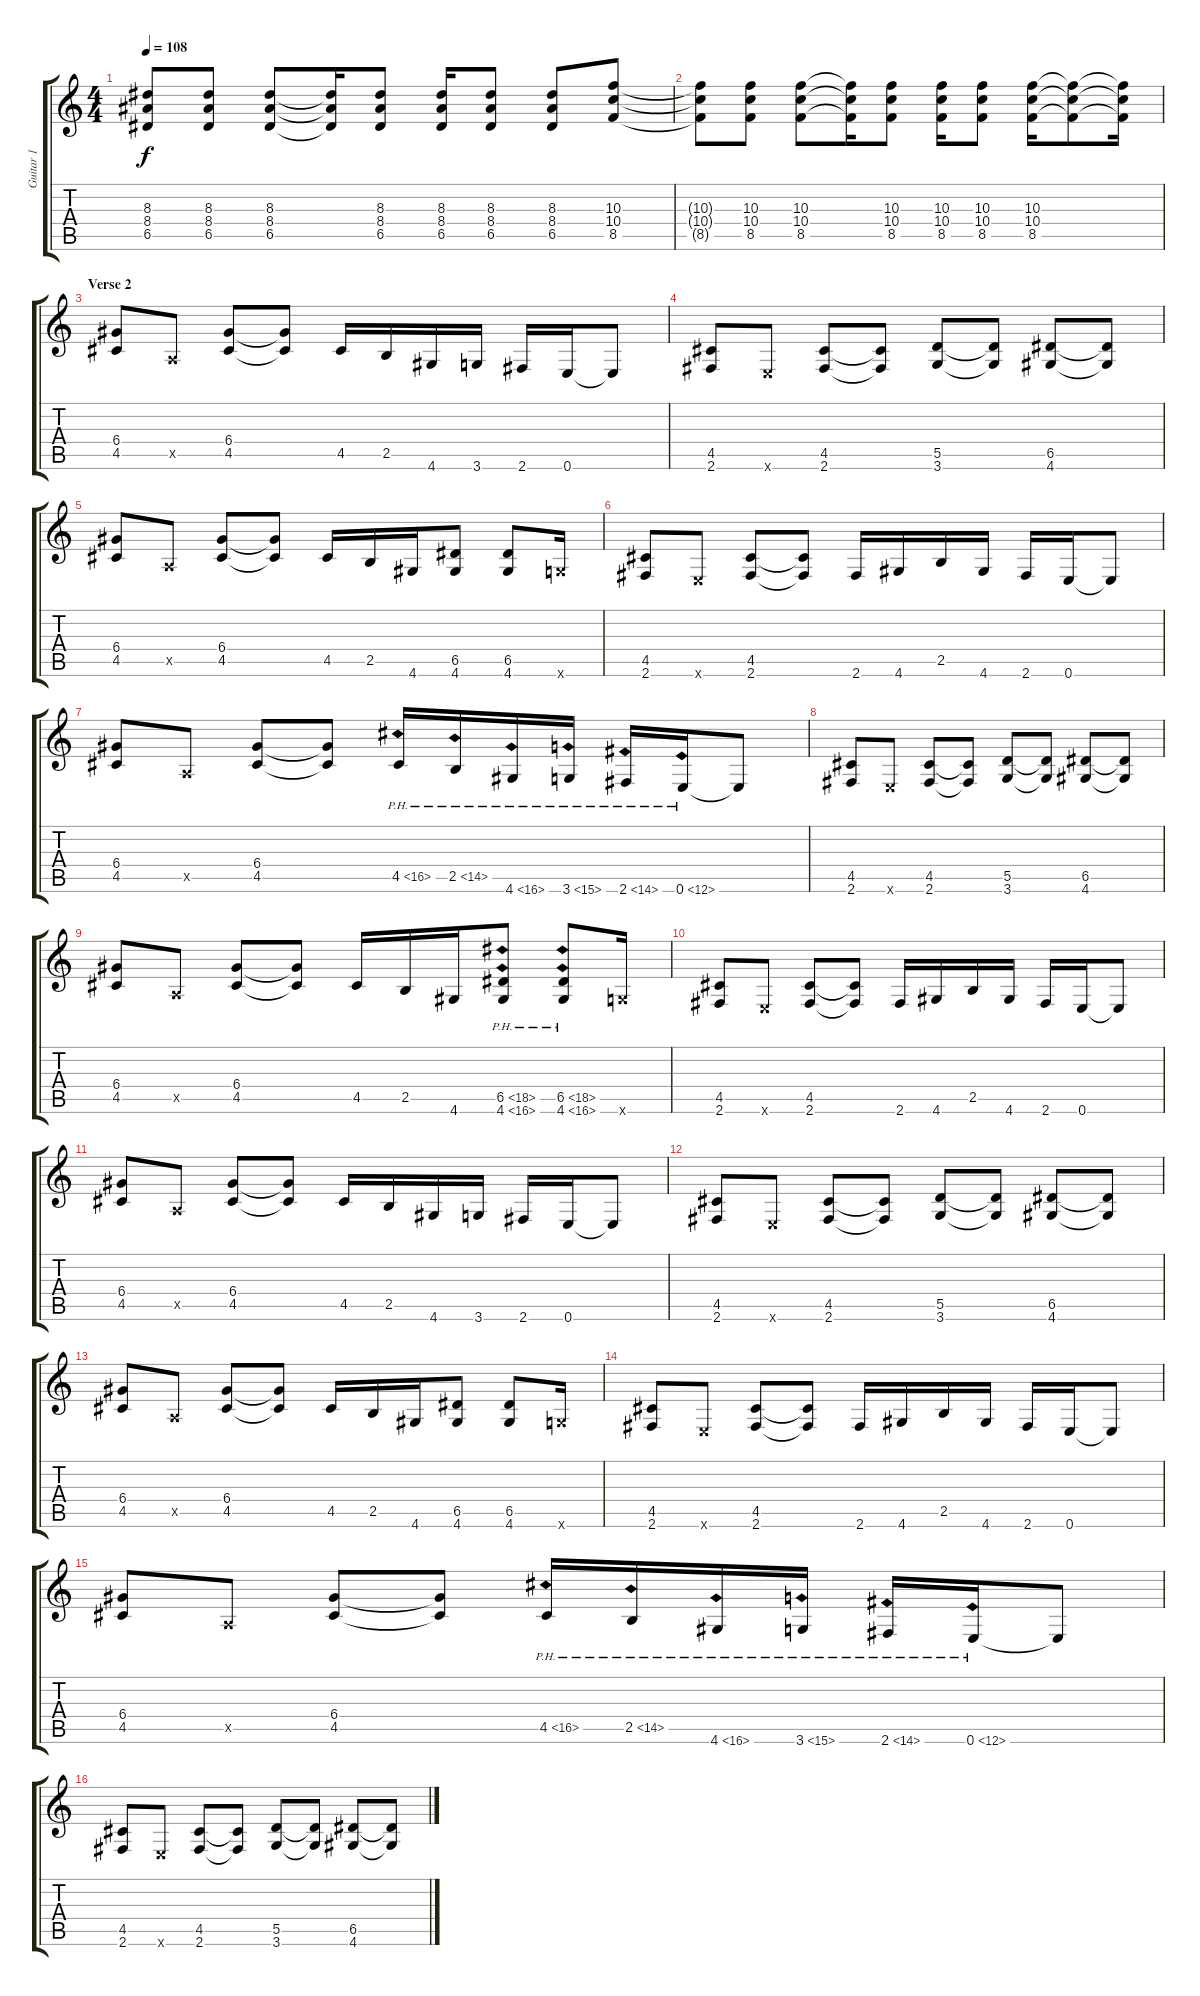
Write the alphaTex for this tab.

\track ("Guitar 1" "Guitar 1") {instrument overdrivenguitar}
\staff {score tabs}
\tuning (E4 B3 G3 D3 A2 E2) {hide}
\ts (4 4)
\tempo 108
\clef g2
\ks c
(8.3{t} 8.4{t} 6.5{t}).8{dy f} (8.3 8.4 6.5).8 (8.3 8.4 6.5).8 (8.3{t} 8.4{t} 6.5{t}).16 (8.3 8.4 6.5).8 (8.3 8.4 6.5).16 (8.3 8.4 6.5).8 (8.3 8.4 6.5).8 (10.3 10.4 8.5).8 |
(10.3{t} 10.4{t} 8.5{t}).8 (10.3 10.4 8.5).8 (10.3 10.4 8.5).8 (10.3{t} 10.4{t} 8.5{t}).16 (10.3 10.4 8.5).8 (10.3 10.4 8.5).16 (10.3 10.4 8.5).8 (10.3 10.4 8.5).16 (10.3{t} 10.4{t} 8.5{t}).8 (10.3{t} 10.4{t} 8.5{t}).16 |
\section ("" "Verse 2")
(6.4 4.5).8 0.5{x}.8 (6.4 4.5).8 (6.4{t} 4.5{t}).8 4.5.16 2.5.16 4.6.16 3.6.16 2.6.16 0.6.16 0.6{t}.8 |
(4.5 2.6).8 0.6{x}.8 (4.5 2.6).8 (4.5{t} 2.6{t}).8 (5.5 3.6).8 (5.5{t} 3.6{t}).8 (6.5 4.6).8 (6.5{t} 4.6{t}).8 |
(6.4 4.5).8 0.5{x}.8 (6.4 4.5).8 (6.4{t} 4.5{t}).8 4.5.16 2.5.16 4.6.16 (6.5 4.6).8 (6.5 4.6).8 3.6{x}.16 |
(4.5 2.6).8 0.6{x}.8 (4.5 2.6).8 (4.5{t} 2.6{t}).8 2.6.16 4.6.16 2.5.16 4.6.16 2.6.16 0.6.16 0.6{t}.8 |
(6.4 4.5).8 0.5{x}.8 (6.4 4.5).8 (6.4{t} 4.5{t}).8 4.5{ph 12}.16 2.5{ph 12}.16 4.6{ph 12}.16 3.6{ph 12}.16 2.6{ph 12}.16 0.6{ph 12}.16 0.6{t}.8 |
(4.5 2.6).8 0.6{x}.8 (4.5 2.6).8 (4.5{t} 2.6{t}).8 (5.5 3.6).8 (5.5{t} 3.6{t}).8 (6.5 4.6).8 (6.5{t} 4.6{t}).8 |
(6.4 4.5).8 0.5{x}.8 (6.4 4.5).8 (6.4{t} 4.5{t}).8 4.5.16 2.5.16 4.6.16 (6.5{ph 12} 4.6{ph 12}).8 (6.5{ph 12} 4.6{ph 12}).8 3.6{x}.16 |
(4.5 2.6).8 0.6{x}.8 (4.5 2.6).8 (4.5{t} 2.6{t}).8 2.6.16 4.6.16 2.5.16 4.6.16 2.6.16 0.6.16 0.6{t}.8 |
(6.4 4.5).8 0.5{x}.8 (6.4 4.5).8 (6.4{t} 4.5{t}).8 4.5.16 2.5.16 4.6.16 3.6.16 2.6.16 0.6.16 0.6{t}.8 |
(4.5 2.6).8 0.6{x}.8 (4.5 2.6).8 (4.5{t} 2.6{t}).8 (5.5 3.6).8 (5.5{t} 3.6{t}).8 (6.5 4.6).8 (6.5{t} 4.6{t}).8 |
(6.4 4.5).8 0.5{x}.8 (6.4 4.5).8 (6.4{t} 4.5{t}).8 4.5.16 2.5.16 4.6.16 (6.5 4.6).8 (6.5 4.6).8 3.6{x}.16 |
(4.5 2.6).8 0.6{x}.8 (4.5 2.6).8 (4.5{t} 2.6{t}).8 2.6.16 4.6.16 2.5.16 4.6.16 2.6.16 0.6.16 0.6{t}.8 |
(6.4 4.5).8 0.5{x}.8 (6.4 4.5).8 (6.4{t} 4.5{t}).8 4.5{ph 12}.16 2.5{ph 12}.16 4.6{ph 12}.16 3.6{ph 12}.16 2.6{ph 12}.16 0.6{ph 12}.16 0.6{t}.8 |
(4.5 2.6).8 0.6{x}.8 (4.5 2.6).8 (4.5{t} 2.6{t}).8 (5.5 3.6).8 (5.5{t} 3.6{t}).8 (6.5 4.6).8 (6.5{t} 4.6{t}).8
